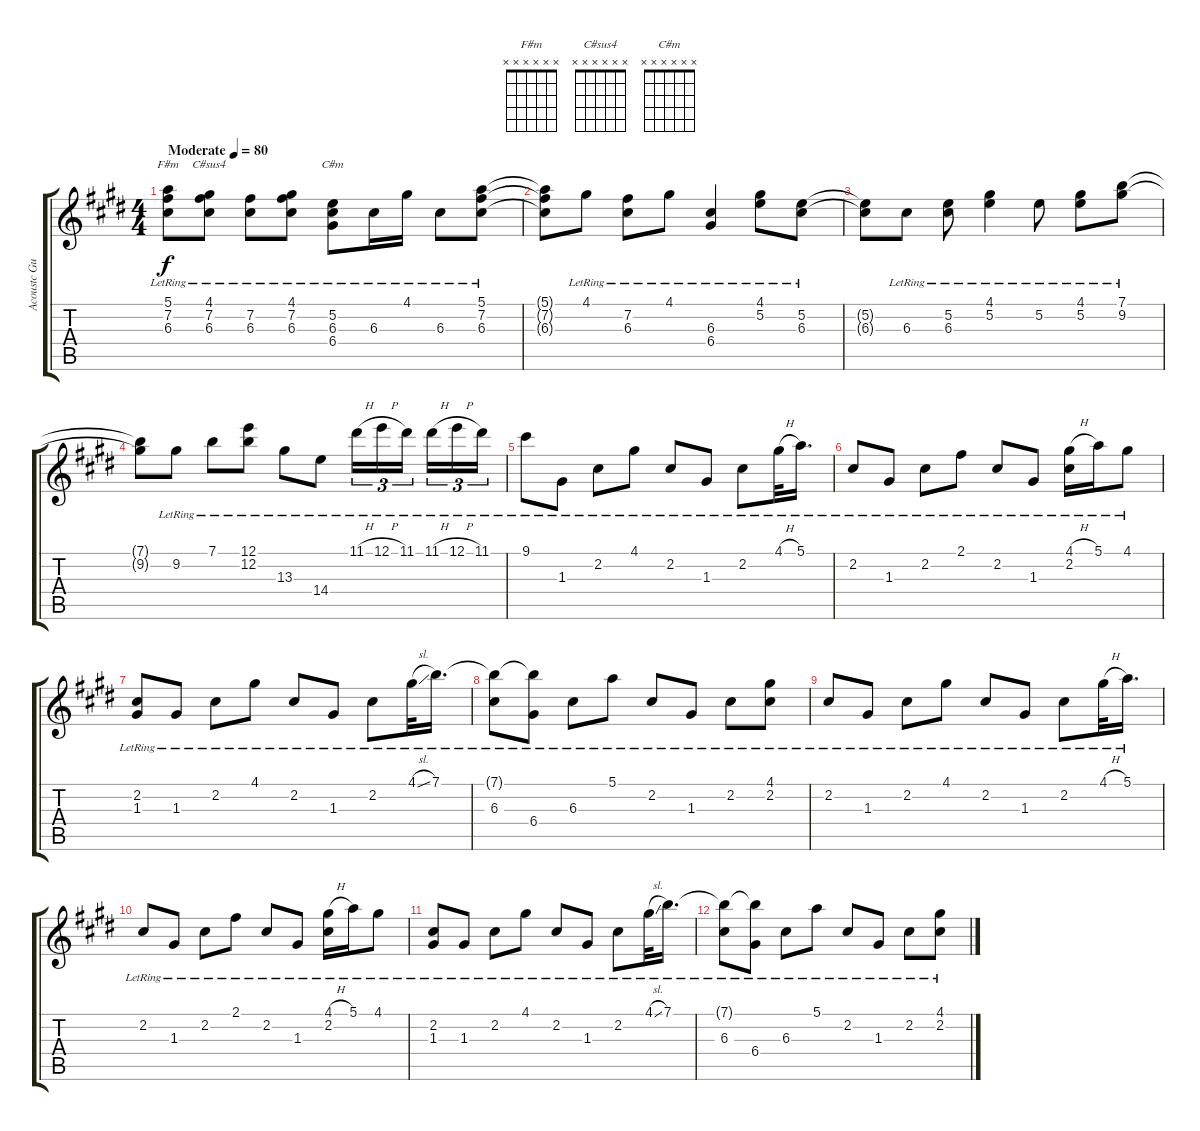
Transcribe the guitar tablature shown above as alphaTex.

\track ("Acoustc Guitar" "Acoustc Gu") {instrument acousticguitarsteel}
\staff {score tabs}
\tuning (E4 B3 G3 D3 A2 E2) {hide}
\chord ("F#m" x x x x x x)
\chord ("C#sus4" x x x x x x)
\chord ("C#m" x x x x x x)
\ts (4 4)
\tempo (80 "Moderate")
\clef g2
\ks e
(5.1{lr} 7.2{lr} 6.3{lr}).8{ch "F#m" dy f instrument acousticguitarsteel} (4.1{lr} 7.2{lr} 6.3{lr}).8{ch "C#sus4"} (7.2{lr} 6.3{lr}).8 (4.1{lr} 7.2{lr} 6.3{lr}).8 (5.2{lr} 6.3{lr} 6.4{lr}).8{ch "C#m"} 6.3{lr}.16 4.1{lr}.16 6.3{lr}.8 (5.1{lr} 7.2{lr} 6.3{lr}).8 |
(5.1{t} 7.2{t} 6.3{t}).8 4.1{lr}.8 (7.2{lr} 6.3{lr}).8 4.1{lr}.8 (6.3{lr} 6.4{lr}).4 (4.1{lr} 5.2{lr}).8 (5.2{lr} 6.3{lr}).8 |
(5.2{t} 6.3{t}).8 6.3{lr}.8 (5.2{lr} 6.3{lr}).8 (4.1{lr} 5.2{lr}).4 5.2{lr}.8 (4.1{lr} 5.2{lr}).8 (7.1{lr} 9.2{lr}).8 |
(7.1{t} 9.2{t}).8 9.2{lr}.8 7.1{lr}.8 (12.1{lr} 12.2{lr}).8 13.3{lr}.8 14.4{lr}.8 11.1{h lr}.16{tu (3 2)} 12.1{h lr}.16{tu (3 2)} 11.1{lr}.16{tu (3 2) beam splitsecondary} 11.1{h lr}.16{tu (3 2)} 12.1{h lr}.16{tu (3 2)} 11.1{lr}.16{tu (3 2)} |
9.1{lr}.8 1.3{lr}.8 2.2{lr}.8 4.1{lr}.8 2.2{lr}.8 1.3{lr}.8 2.2{lr}.8 4.1{h lr}.32 5.1{lr}.16{d} |
2.2{lr}.8 1.3{lr}.8 2.2{lr}.8 2.1{lr}.8 2.2{lr}.8 1.3{lr}.8 (4.1{h} 2.2{lr}).16 5.1{lr}.16 4.1{lr}.8 |
(2.2{lr} 1.3{lr}).8 1.3{lr}.8 2.2{lr}.8 4.1{lr}.8 2.2{lr}.8 1.3{lr}.8 2.2{lr}.8 4.1{sl lr}.32 7.1{lr}.16{d} |
(7.1{t} 6.3{lr}).8 (7.1{t} 6.4{lr}).8 6.3{lr}.8 5.1{lr}.8 2.2{lr}.8 1.3{lr}.8 2.2{lr}.8 (4.1{lr} 2.2).8 |
2.2{lr}.8 1.3{lr}.8 2.2{lr}.8 4.1{lr}.8 2.2{lr}.8 1.3{lr}.8 2.2{lr}.8 4.1{h lr}.32 5.1{lr}.16{d} |
2.2{lr}.8 1.3{lr}.8 2.2{lr}.8 2.1{lr}.8 2.2{lr}.8 1.3{lr}.8 (4.1{h} 2.2{lr}).16 5.1{lr}.16 4.1{lr}.8 |
(2.2{lr} 1.3{lr}).8 1.3{lr}.8 2.2{lr}.8 4.1{lr}.8 2.2{lr}.8 1.3{lr}.8 2.2{lr}.8 4.1{sl lr}.32 7.1{lr}.16{d} |
(7.1{t} 6.3{lr}).8 (7.1{t} 6.4{lr}).8 6.3{lr}.8 5.1{lr}.8 2.2{lr}.8 1.3{lr}.8 2.2{lr}.8 (4.1{lr} 2.2).8
